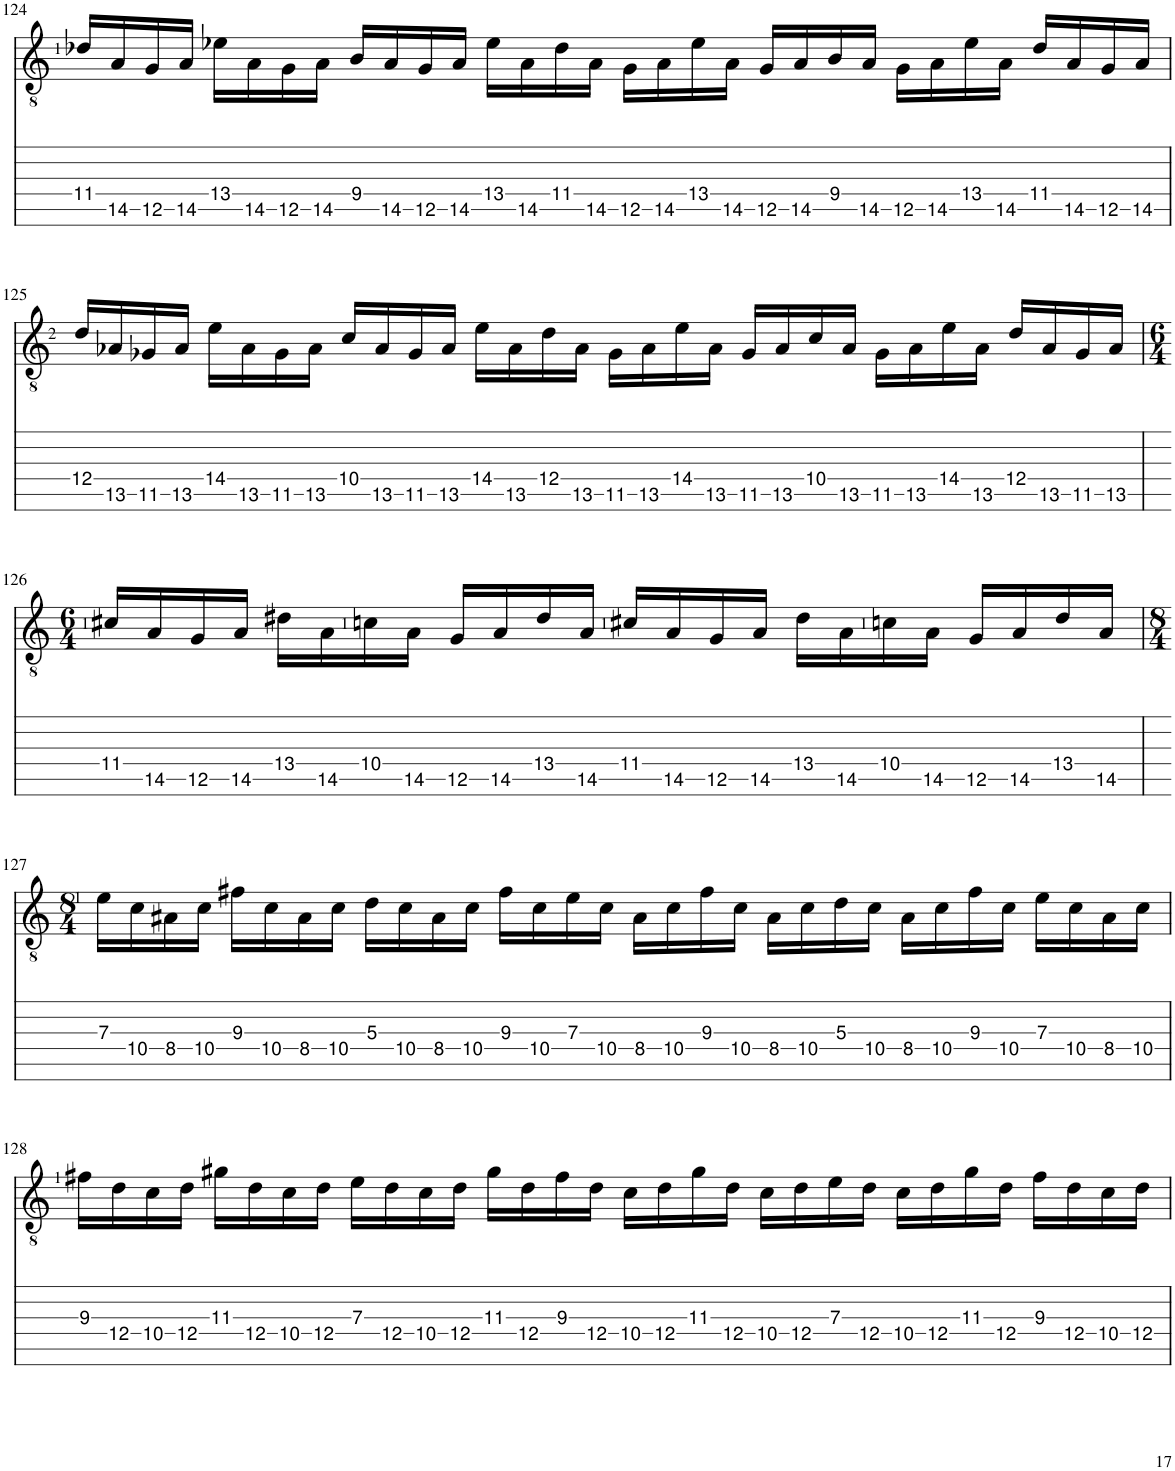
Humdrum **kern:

**kern	**kern
*part1	*part1
*staff2	*staff1
*I"Electric Guitar	*
*I'El. Guit.	*
!!LO:PB:g=z
*	*clefGv2
*k[]	*k[]
*M8/4	*M8/4
=124	=124
16d-LL	16d-X/LL
16A	16A/
16G	16G/
16A	16A/JJ
16e-X	16e-X\LL
16A	16A\
16G	16G\
16A	16A\JJ
16B	16B/LL
16A	16A/
16G	16G/
16A	16A/JJ
16e-	16e-\LL
16A	16A\
16d-	16d-\
16A	16A\JJ
16G	16G\LL
16A	16A\
16e-X	16e-\
16A	16A\JJ
16G	16G/LL
16A	16A/
16B	16B/
16A	16A/JJ
16G	16G\LL
16A	16A\
16e-	16e-\
16A	16A\JJ
16d-X	16d-/LL
16A	16A/
16G	16G/
16AJJ	16A/JJ
!!LO:LB:g=z
=125	=125
16dnLL	16d/LL
16A-X	16A-X/
16G-X	16G-X/
16A-	16A-/JJ
16en	16e\LL
16A-	16A-\
16G-	16G-\
16A-	16A-\JJ
16c	16c/LL
16A-	16A-/
16G-	16G-/
16A-	16A-/JJ
16e	16e\LL
16A-	16A-\
16d	16d\
16A-	16A-\JJ
16G-	16G-\LL
16A-	16A-\
16e	16e\
16A-	16A-\JJ
16G-	16G-/LL
16A-	16A-/
16c	16c/
16A-	16A-/JJ
16G-	16G-\LL
16A-	16A-\
16e	16e\
16A-	16A-\JJ
16d	16d/LL
16A-	16A-/
16G-	16G-/
16A-JJ	16A-/JJ
!!LO:LB:g=z
=126	=126
*M6/4	*M6/4
16c#XLL	16c#X/LL
16A	16A/
16G	16G/
16A	16A/JJ
16d#X	16d#X\LL
16A	16A\
16cn	16cn\
16A	16A\JJ
16G	16G/LL
16A	16A/
16d#	16d#/
16AJJ	16A/JJ
16c#XLL	16c#X/LL
16A	16A/
16G	16G/
16A	16A/JJ
16d#	16d#\LL
16A	16A\
16cn	16cn\
16A	16A\JJ
16G	16G/LL
16A	16A/
16d#	16d#/
16AJJ	16A/JJ
!!LO:LB:g=z
=127	=127
*M8/4	*M8/4
16eLL	16e\LL
16c	16c\
16A#	16A#X\
16c	16c\JJ
16f#	16f#X\LL
16c	16c\
16A#	16A#\
16c	16c\JJ
16d	16d\LL
16c	16c\
16A#	16A#\
16c	16c\JJ
16f#	16f#\LL
16c	16c\
16e	16e\
16c	16c\JJ
16A#	16A#\LL
16c	16c\
16f#	16f#\
16c	16c\JJ
16A#	16A#\LL
16c	16c\
16d	16d\
16c	16c\JJ
16A#	16A#\LL
16c	16c\
16f#	16f#\
16c	16c\JJ
16e	16e\LL
16c	16c\
16A#	16A#\
16cJJ	16c\JJ
!!LO:LB:g=z
=128	=128
16f#LL	16f#X\LL
16d	16d\
16c	16c\
16d	16d\JJ
16g#	16g#X\LL
16d	16d\
16c	16c\
16d	16d\JJ
16e	16e\LL
16d	16d\
16c	16c\
16d	16d\JJ
16g#	16g#\LL
16d	16d\
16f#	16f#\
16d	16d\JJ
16c	16c\LL
16d	16d\
16g#	16g#\
16d	16d\JJ
16c	16c\LL
16d	16d\
16e	16e\
16d	16d\JJ
16c	16c\LL
16d	16d\
16g#	16g#\
16d	16d\JJ
16f#	16f#\LL
16d	16d\
16c	16c\
16dJJ	16d\JJ
=	=
*-	*-
